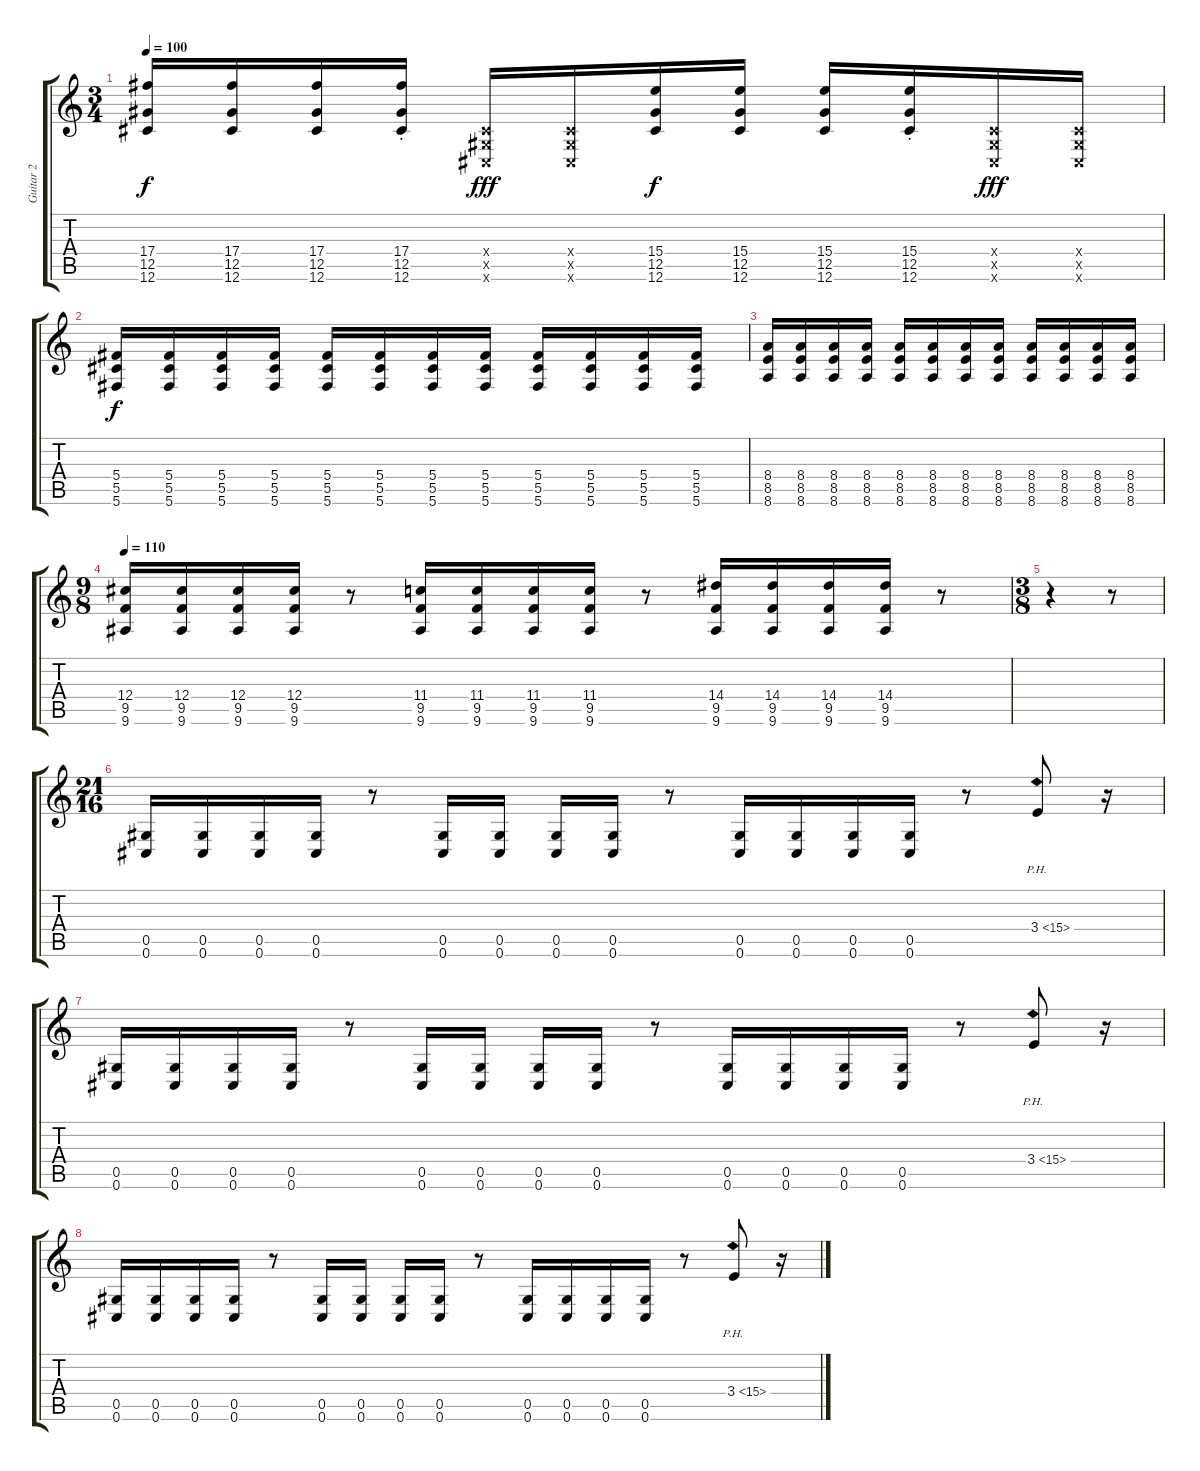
\track ("Guitar 2" "Guitar 2") {instrument distortionguitar}
\staff {score tabs}
\tuning (Eb4 Bb3 Gb3 Db3 Ab2 Db2) {hide}
\ts (3 4)
\tempo 100
\clef g2
\ks c
(17.4 12.5 12.6).16{dy f} (17.4 12.5 12.6).16 (17.4 12.5 12.6).16 (17.4 12.5 12.6{st}).16 (0.4{x} 0.5{x} 0.6{x}).16{dy fff} (0.4{x} 0.5{x} 0.6{x}).16 (15.4 12.5 12.6).16{dy f} (15.4 12.5 12.6).16 (15.4 12.5 12.6).16 (15.4 12.5 12.6{st}).16 (0.4{x} 0.5{x} 0.6{x}).16{dy fff} (0.4{x} 0.5{x} 0.6{x}).16 |
(5.4 5.5 5.6).16{dy f} (5.4 5.5 5.6).16 (5.4 5.5 5.6).16 (5.4 5.5 5.6).16 (5.4 5.5 5.6).16 (5.4 5.5 5.6).16 (5.4 5.5 5.6).16 (5.4 5.5 5.6).16 (5.4 5.5 5.6).16 (5.4 5.5 5.6).16 (5.4 5.5 5.6).16 (5.4 5.5 5.6).16 |
(8.4 8.5 8.6).16 (8.4 8.5 8.6).16 (8.4 8.5 8.6).16 (8.4 8.5 8.6).16 (8.4 8.5 8.6).16 (8.4 8.5 8.6).16 (8.4 8.5 8.6).16 (8.4 8.5 8.6).16 (8.4 8.5 8.6).16 (8.4 8.5 8.6).16 (8.4 8.5 8.6).16 (8.4 8.5 8.6).16 |
\ts (9 8)
\tempo 110
(12.4 9.5 9.6).16 (12.4 9.5 9.6).16 (12.4 9.5 9.6).16 (12.4 9.5 9.6).16 r.8 (11.4 9.5 9.6).16 (11.4 9.5 9.6).16 (11.4 9.5 9.6).16 (11.4 9.5 9.6).16 r.8 (14.4 9.5 9.6).16 (14.4 9.5 9.6).16 (14.4 9.5 9.6).16 (14.4 9.5 9.6).16 r.8 |
\ts (3 8)
r.4 r.8 |
\ts (21 16)
(0.5 0.6).16 (0.5 0.6).16 (0.5 0.6).16 (0.5 0.6).16 r.8 (0.5 0.6).16 (0.5 0.6).16 (0.5 0.6).16 (0.5 0.6).16 r.8 (0.5 0.6).16 (0.5 0.6).16 (0.5 0.6).16 (0.5 0.6).16 r.8 3.4{ph 12}.8 r.16 |
(0.5 0.6).16 (0.5 0.6).16 (0.5 0.6).16 (0.5 0.6).16 r.8 (0.5 0.6).16 (0.5 0.6).16 (0.5 0.6).16 (0.5 0.6).16 r.8 (0.5 0.6).16 (0.5 0.6).16 (0.5 0.6).16 (0.5 0.6).16 r.8 3.4{ph 12}.8 r.16 |
(0.5 0.6).16 (0.5 0.6).16 (0.5 0.6).16 (0.5 0.6).16 r.8 (0.5 0.6).16 (0.5 0.6).16 (0.5 0.6).16 (0.5 0.6).16 r.8 (0.5 0.6).16 (0.5 0.6).16 (0.5 0.6).16 (0.5 0.6).16 r.8 3.4{ph 12}.8 r.16
